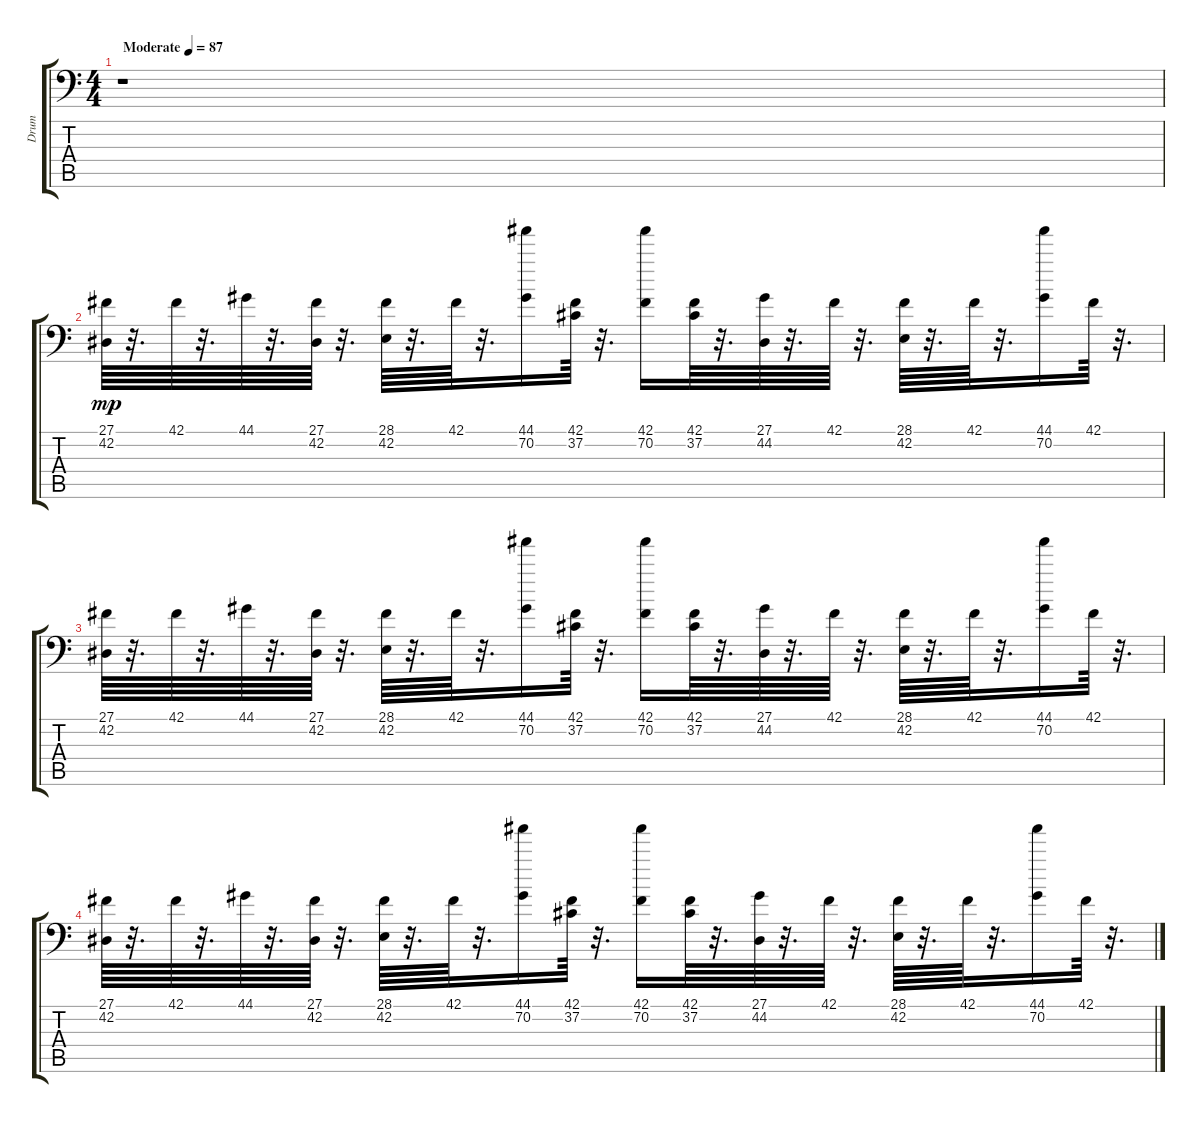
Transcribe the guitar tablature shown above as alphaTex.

\track ("Drum" "Drum") {instrument acousticgrandpiano}
\staff {score tabs}
\tuning (C-1 C-1 C-1 C-1 C-1 C-1) {hide}
\ts (4 4)
\tempo (87 "Moderate")
\clef f4
\ks c
r.1{dy mp instrument acousticgrandpiano} |
(27.1 42.2).64 r.32{d} 42.1.64 r.32{d} 44.1.64 r.32{d} (27.1 42.2).64 r.32{d} (28.1 42.2).64 r.32{d} 42.1.64 r.32{d} (44.1 70.2).16 (42.1 37.2).64 r.32{d} (42.1 70.2).16 (42.1 37.2).64 r.32{d} (27.1 44.2).64 r.32{d} 42.1.64 r.32{d} (28.1 42.2).64 r.32{d} 42.1.64 r.32{d} (44.1 70.2).16 42.1.64 r.32{d} |
(27.1 42.2).64 r.32{d} 42.1.64 r.32{d} 44.1.64 r.32{d} (27.1 42.2).64 r.32{d} (28.1 42.2).64 r.32{d} 42.1.64 r.32{d} (44.1 70.2).16 (42.1 37.2).64 r.32{d} (42.1 70.2).16 (42.1 37.2).64 r.32{d} (27.1 44.2).64 r.32{d} 42.1.64 r.32{d} (28.1 42.2).64 r.32{d} 42.1.64 r.32{d} (44.1 70.2).16 42.1.64 r.32{d} |
(27.1 42.2).64 r.32{d} 42.1.64 r.32{d} 44.1.64 r.32{d} (27.1 42.2).64 r.32{d} (28.1 42.2).64 r.32{d} 42.1.64 r.32{d} (44.1 70.2).16 (42.1 37.2).64 r.32{d} (42.1 70.2).16 (42.1 37.2).64 r.32{d} (27.1 44.2).64 r.32{d} 42.1.64 r.32{d} (28.1 42.2).64 r.32{d} 42.1.64 r.32{d} (44.1 70.2).16 42.1.64 r.32{d}
